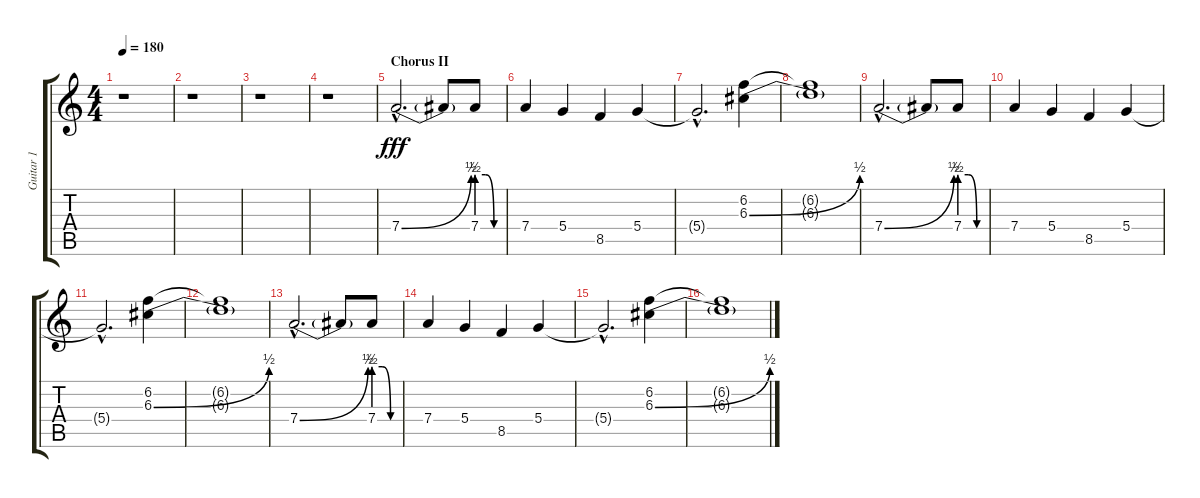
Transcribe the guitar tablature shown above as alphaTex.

\track ("Guitar 1" "Guitar 1") {instrument distortionguitar}
\staff {score tabs}
\tuning (E4 B3 G3 D3 A2 E2) {hide}
\ts (4 4)
\tempo 180
\clef g2
\ks c
r.1{dy fff} |
r.1 |
r.1 |
r.1 |
\section ("" "Chorus II")
7.4{be (bend 0 0 60 2) hac}.2{d} 7.4{t}.8 7.4{be (custom 0 2 20 2 40 0 60 0)}.8 |
7.4.4 5.4.4 8.5.4 5.4.4 |
5.4{hac t}.2{d} (6.2 6.3{be (bend 0 0 60 2)}).4 |
(6.2{t} 6.3{t}).1 |
7.4{be (bend 0 0 60 2) hac}.2{d} 7.4{t}.8 7.4{be (custom 0 2 20 2 40 0 60 0)}.8 |
7.4.4 5.4.4 8.5.4 5.4.4 |
5.4{hac t}.2{d} (6.2 6.3{be (bend 0 0 60 2)}).4 |
(6.2{t} 6.3{t}).1 |
7.4{be (bend 0 0 60 2) hac}.2{d} 7.4{t}.8 7.4{be (custom 0 2 20 2 40 0 60 0)}.8 |
7.4.4 5.4.4 8.5.4 5.4.4 |
5.4{hac t}.2{d} (6.2 6.3{be (bend 0 0 60 2)}).4 |
(6.2{t} 6.3{t}).1
